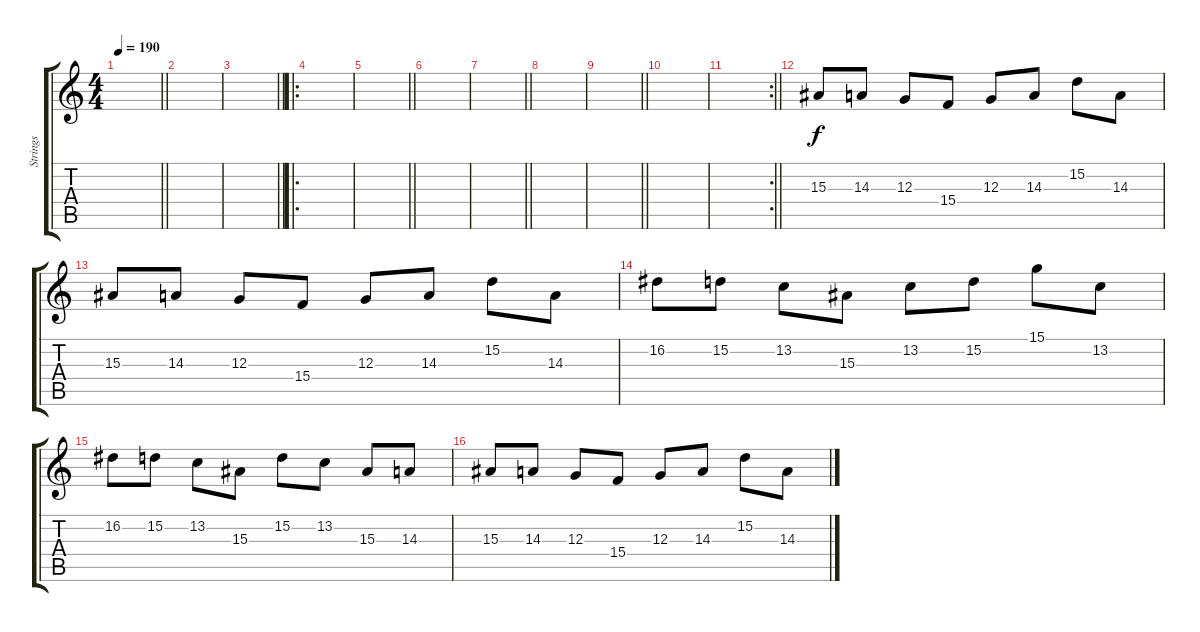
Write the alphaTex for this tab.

\track ("Strings" "Strings") {instrument tremolostrings}
\staff {score tabs}
\tuning (E4 B3 G3 D3 A2 D2) {hide}
\ts (4 4)
\tempo 190
\clef g2
\barLineRight lightlight
\ks c
|
|
\barLineRight lightlight
|
\ro
\section ("" "")
|
\barLineRight lightlight
|
|
\barLineRight lightlight
|
|
\barLineRight lightlight
|
|
\rc 2
\barLineRight lightlight
|
\section ("" "")
15.3.8 14.3.8 12.3.8 15.4.8 12.3.8 14.3.8 15.2.8 14.3.8 |
15.3.8 14.3.8 12.3.8 15.4.8 12.3.8 14.3.8 15.2.8 14.3.8 |
16.2.8 15.2.8 13.2.8 15.3.8 13.2.8 15.2.8 15.1.8 13.2.8 |
16.2.8 15.2.8 13.2.8 15.3.8 15.2.8 13.2.8 15.3.8 14.3.8 |
15.3.8 14.3.8 12.3.8 15.4.8 12.3.8 14.3.8 15.2.8 14.3.8
